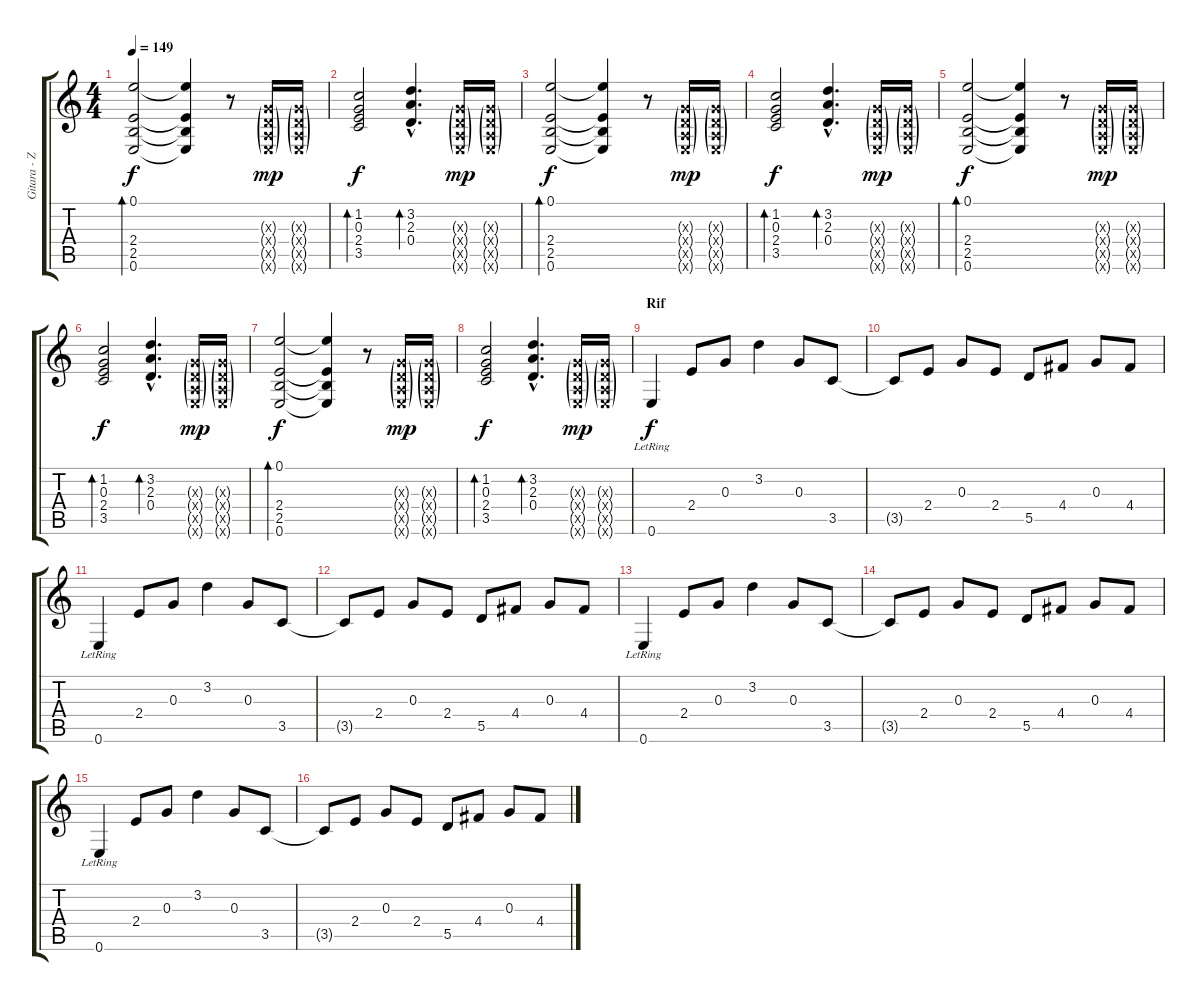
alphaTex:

\track ("Gitara - Zvonko Djukic Djule" "Gitara - Z") {instrument electricguitarclean}
\staff {score tabs}
\tuning (E4 B3 G3 D3 A2 E2) {hide}
\ts (4 4)
\tempo 149
\clef g2
\ks c
(0.1 2.4 2.5 0.6).2{bd 120 dy f} (0.1{t} 2.4{t} 2.5{t} 0.6{t}).4 r.8 (0.3{g x} 0.4{g x} 0.5{g x} 0.6{g x}).16{dy mp} (0.3{g x} 0.4{g x} 0.5{g x} 0.6{g x}).16 |
(1.2 0.3 2.4 3.5).2{bd 120 dy f} (3.2{hac} 2.3{hac} 0.4{hac}).4{d bd 120} (0.3{g x} 0.4{g x} 0.5{g x} 0.6{g x}).16{dy mp} (0.3{g x} 0.4{g x} 0.5{g x} 0.6{g x}).16 |
(0.1 2.4 2.5 0.6).2{bd 120 dy f} (0.1{t} 2.4{t} 2.5{t} 0.6{t}).4 r.8 (0.3{g x} 0.4{g x} 0.5{g x} 0.6{g x}).16{dy mp} (0.3{g x} 0.4{g x} 0.5{g x} 0.6{g x}).16 |
(1.2 0.3 2.4 3.5).2{bd 120 dy f} (3.2{hac} 2.3{hac} 0.4{hac}).4{d bd 120} (0.3{g x} 0.4{g x} 0.5{g x} 0.6{g x}).16{dy mp} (0.3{g x} 0.4{g x} 0.5{g x} 0.6{g x}).16 |
(0.1 2.4 2.5 0.6).2{bd 120 dy f} (0.1{t} 2.4{t} 2.5{t} 0.6{t}).4 r.8 (0.3{g x} 0.4{g x} 0.5{g x} 0.6{g x}).16{dy mp} (0.3{g x} 0.4{g x} 0.5{g x} 0.6{g x}).16 |
(1.2 0.3 2.4 3.5).2{bd 120 dy f} (3.2{hac} 2.3{hac} 0.4{hac}).4{d bd 120} (0.3{g x} 0.4{g x} 0.5{g x} 0.6{g x}).16{dy mp} (0.3{g x} 0.4{g x} 0.5{g x} 0.6{g x}).16 |
(0.1 2.4 2.5 0.6).2{bd 120 dy f} (0.1{t} 2.4{t} 2.5{t} 0.6{t}).4 r.8 (0.3{g x} 0.4{g x} 0.5{g x} 0.6{g x}).16{dy mp} (0.3{g x} 0.4{g x} 0.5{g x} 0.6{g x}).16 |
(1.2 0.3 2.4 3.5).2{bd 120 dy f} (3.2{hac} 2.3{hac} 0.4{hac}).4{d bd 120} (0.3{g x} 0.4{g x} 0.5{g x} 0.6{g x}).16{dy mp} (0.3{g x} 0.4{g x} 0.5{g x} 0.6{g x}).16 |
\section ("" "Rif")
0.6{lr}.4{dy f} 2.4.8 0.3.8 3.2.4 0.3.8 3.5.8 |
3.5{t}.8 2.4.8 0.3.8 2.4.8 5.5.8 4.4.8 0.3.8 4.4.8 |
0.6{lr}.4 2.4.8 0.3.8 3.2.4 0.3.8 3.5.8 |
3.5{t}.8 2.4.8 0.3.8 2.4.8 5.5.8 4.4.8 0.3.8 4.4.8 |
0.6{lr}.4 2.4.8 0.3.8 3.2.4 0.3.8 3.5.8 |
3.5{t}.8 2.4.8 0.3.8 2.4.8 5.5.8 4.4.8 0.3.8 4.4.8 |
0.6{lr}.4 2.4.8 0.3.8 3.2.4 0.3.8 3.5.8 |
3.5{t}.8 2.4.8 0.3.8 2.4.8 5.5.8 4.4.8 0.3.8 4.4.8
